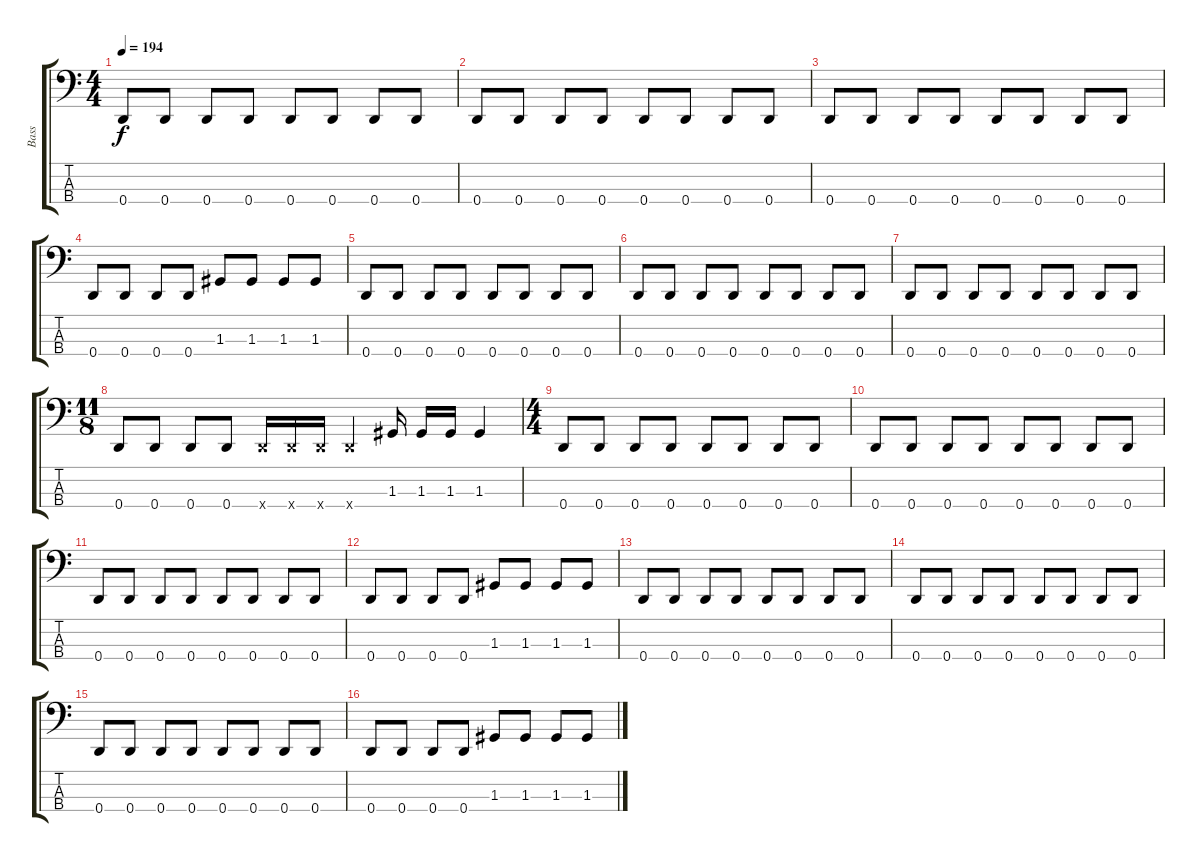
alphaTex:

\track ("Bass" "Bass") {instrument electricbasspick}
\staff {score tabs}
\tuning (F2 C2 G1 D1) {hide}
\ts (4 4)
\tempo 194
\clef f4
\ks c
0.4.8{dy f} 0.4.8 0.4.8 0.4.8 0.4.8 0.4.8 0.4.8 0.4.8 |
0.4.8 0.4.8 0.4.8 0.4.8 0.4.8 0.4.8 0.4.8 0.4.8 |
0.4.8 0.4.8 0.4.8 0.4.8 0.4.8 0.4.8 0.4.8 0.4.8 |
0.4.8 0.4.8 0.4.8 0.4.8 1.3.8 1.3.8 1.3.8 1.3.8 |
0.4.8 0.4.8 0.4.8 0.4.8 0.4.8 0.4.8 0.4.8 0.4.8 |
0.4.8 0.4.8 0.4.8 0.4.8 0.4.8 0.4.8 0.4.8 0.4.8 |
0.4.8 0.4.8 0.4.8 0.4.8 0.4.8 0.4.8 0.4.8 0.4.8 |
\ts (11 8)
0.4.8 0.4.8 0.4.8 0.4.8 0.4{x}.16 0.4{x}.16 0.4{x}.16 0.4{x}.4 1.3.16 1.3.16 1.3.16 1.3.4 |
\ts (4 4)
0.4.8 0.4.8 0.4.8 0.4.8 0.4.8 0.4.8 0.4.8 0.4.8 |
0.4.8 0.4.8 0.4.8 0.4.8 0.4.8 0.4.8 0.4.8 0.4.8 |
0.4.8 0.4.8 0.4.8 0.4.8 0.4.8 0.4.8 0.4.8 0.4.8 |
0.4.8 0.4.8 0.4.8 0.4.8 1.3.8 1.3.8 1.3.8 1.3.8 |
0.4.8 0.4.8 0.4.8 0.4.8 0.4.8 0.4.8 0.4.8 0.4.8 |
0.4.8 0.4.8 0.4.8 0.4.8 0.4.8 0.4.8 0.4.8 0.4.8 |
0.4.8 0.4.8 0.4.8 0.4.8 0.4.8 0.4.8 0.4.8 0.4.8 |
0.4.8 0.4.8 0.4.8 0.4.8 1.3.8 1.3.8 1.3.8 1.3.8
